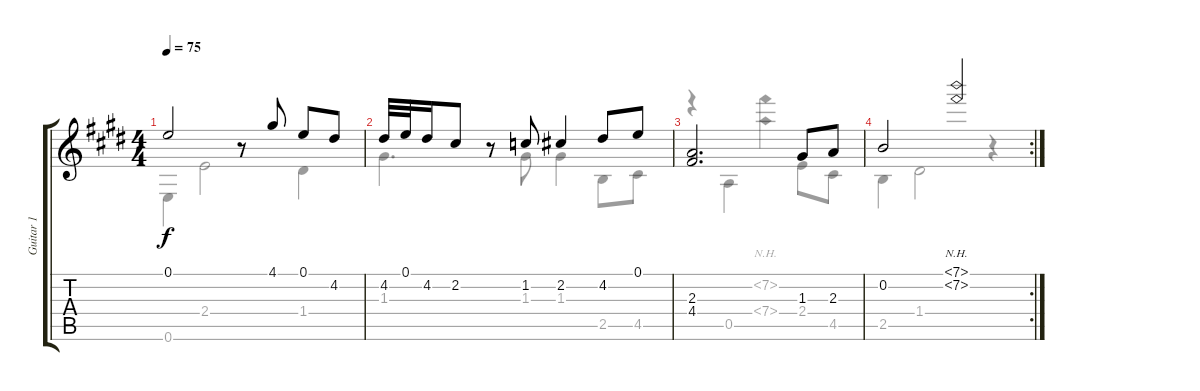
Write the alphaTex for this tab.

\track ("Guitar 1" "Guitar 1") {instrument acousticguitarnylon}
\staff {score tabs}
\tuning (E4 B3 G3 D3 A2 E2) {hide}
\voice
\ts (4 4)
\tempo 75
\clef g2
\ks e
0.1.2{dy f} r.8 4.1.8 0.1.8 4.2.8 |
4.2.32 0.1.32 4.2.16 2.2.8 r.8 1.2.8 2.2.4 4.2.8 0.1.8 |
(2.3 4.4).2{d} 1.3.8 2.3.8 |
\rc 2
0.2.2 (7.1{nh} 7.2{nh}).2
\voice
\clef g2
\ottava regular
\simile none
\ks e
0.6.4{dy f} 2.4.2 1.4.4 |
1.3.4{d} 1.3.8 1.3.4 2.5.8 4.5.8 |
r.4 0.5.4 (7.2{nh} 7.4{nh}).4 2.4.8 4.5.8 |
2.5.4 1.4.2 r.4
